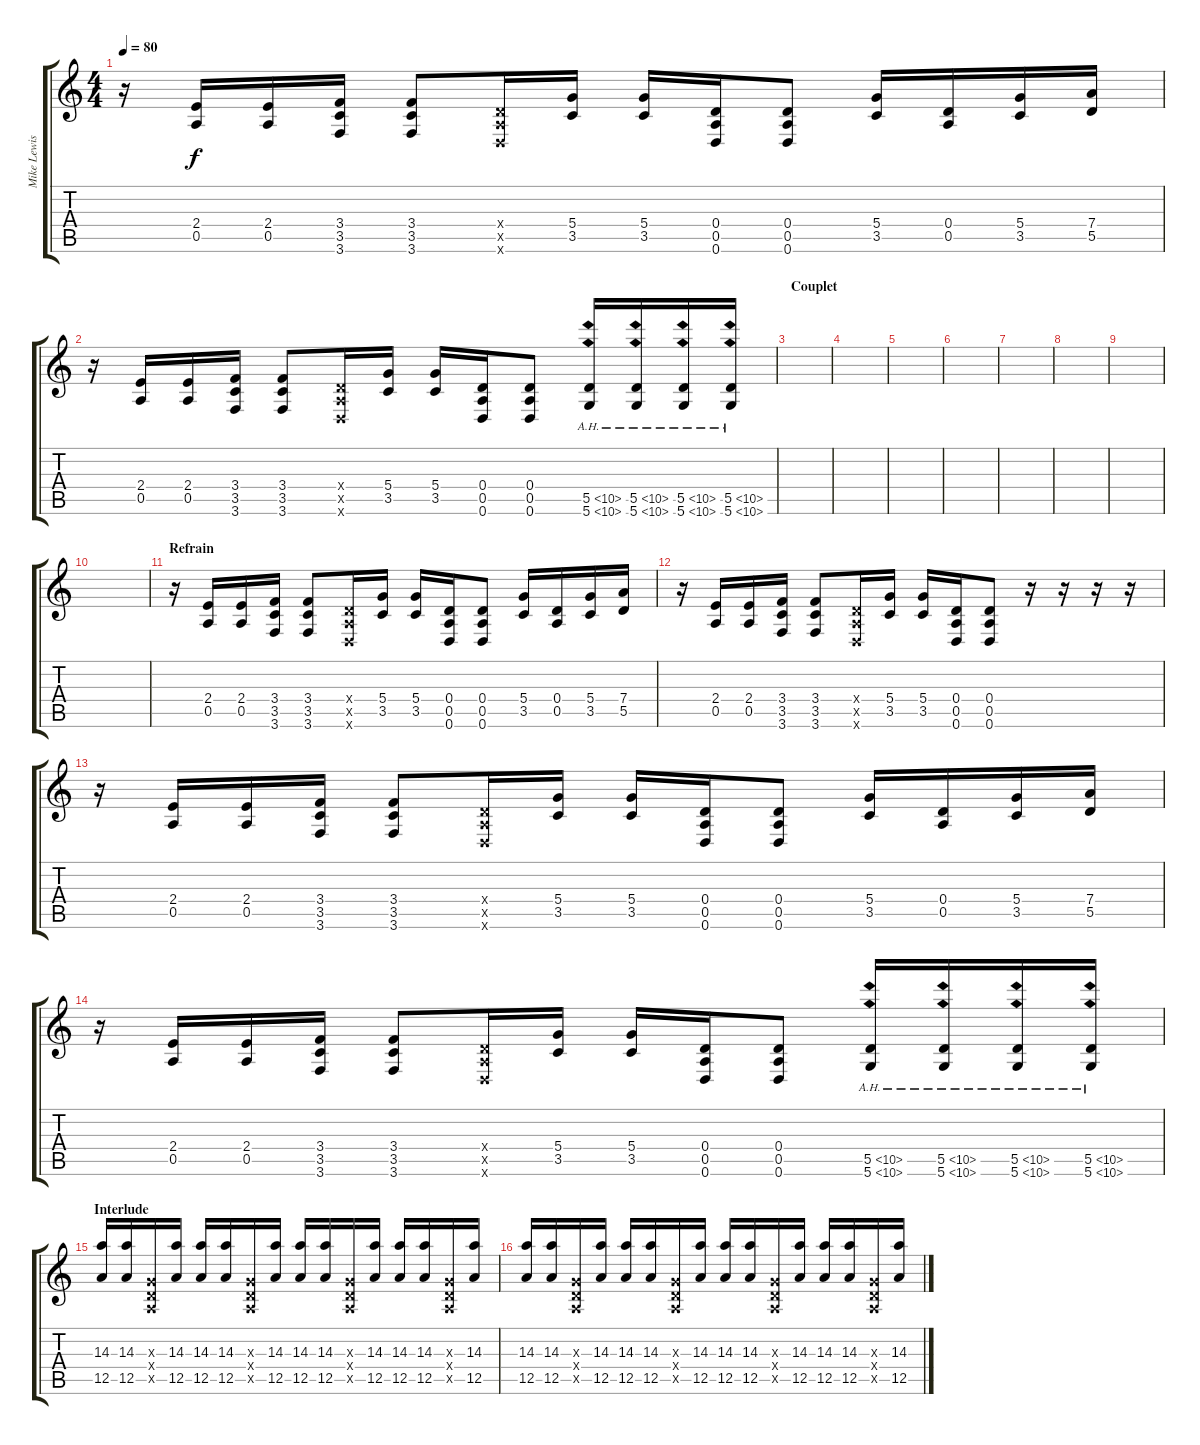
\track ("Mike Lewis" "Mike Lewis") {instrument distortionguitar}
\staff {score tabs}
\tuning (E4 B3 G3 D3 A2 D2) {hide}
\ts (4 4)
\tempo 80
\clef g2
\ks c
r.16{dy f} (2.4 0.5).16 (2.4 0.5).16 (3.4 3.5 3.6).16 (3.4 3.5 3.6).8 (0.4{x} 0.5{x} 0.6{x}).16 (5.4 3.5).16 (5.4 3.5).16 (0.4 0.5 0.6).16 (0.4 0.5 0.6).8 (5.4 3.5).16 (0.4 0.5).16 (5.4 3.5).16 (7.4 5.5).16 |
r.16 (2.4 0.5).16 (2.4 0.5).16 (3.4 3.5 3.6).16 (3.4 3.5 3.6).8 (0.4{x} 0.5{x} 0.6{x}).16 (5.4 3.5).16 (5.4 3.5).16 (0.4 0.5 0.6).16 (0.4 0.5 0.6).8 (5.5{ah 5} 5.6{ah 5}).16 (5.5{ah 5} 5.6{ah 5}).16 (5.5{ah 5} 5.6{ah 5}).16 (5.5{ah 5} 5.6{ah 5}).16 |
\section ("" "Couplet")
|
|
|
|
|
|
|
|
\section ("" "Refrain")
r.16 (2.4 0.5).16 (2.4 0.5).16 (3.4 3.5 3.6).16 (3.4 3.5 3.6).8 (0.4{x} 0.5{x} 0.6{x}).16 (5.4 3.5).16 (5.4 3.5).16 (0.4 0.5 0.6).16 (0.4 0.5 0.6).8 (5.4 3.5).16 (0.4 0.5).16 (5.4 3.5).16 (7.4 5.5).16 |
r.16 (2.4 0.5).16 (2.4 0.5).16 (3.4 3.5 3.6).16 (3.4 3.5 3.6).8 (0.4{x} 0.5{x} 0.6{x}).16 (5.4 3.5).16 (5.4 3.5).16 (0.4 0.5 0.6).16 (0.4 0.5 0.6).8 r.16 r.16 r.16 r.16 |
r.16 (2.4 0.5).16 (2.4 0.5).16 (3.4 3.5 3.6).16 (3.4 3.5 3.6).8 (0.4{x} 0.5{x} 0.6{x}).16 (5.4 3.5).16 (5.4 3.5).16 (0.4 0.5 0.6).16 (0.4 0.5 0.6).8 (5.4 3.5).16 (0.4 0.5).16 (5.4 3.5).16 (7.4 5.5).16 |
r.16 (2.4 0.5).16 (2.4 0.5).16 (3.4 3.5 3.6).16 (3.4 3.5 3.6).8 (0.4{x} 0.5{x} 0.6{x}).16 (5.4 3.5).16 (5.4 3.5).16 (0.4 0.5 0.6).16 (0.4 0.5 0.6).8 (5.5{ah 5} 5.6{ah 5}).16 (5.5{ah 5} 5.6{ah 5}).16 (5.5{ah 5} 5.6{ah 5}).16 (5.5{ah 5} 5.6{ah 5}).16 |
\section ("" "Interlude")
(14.3 12.5).16 (14.3 12.5).16 (0.3{x} 0.4{x} 0.5{x}).16 (14.3 12.5).16 (14.3 12.5).16 (14.3 12.5).16 (0.3{x} 0.4{x} 0.5{x}).16 (14.3 12.5).16 (14.3 12.5).16 (14.3 12.5).16 (0.3{x} 0.4{x} 0.5{x}).16 (14.3 12.5).16 (14.3 12.5).16 (14.3 12.5).16 (0.3{x} 0.4{x} 0.5{x}).16 (14.3 12.5).16 |
(14.3 12.5).16 (14.3 12.5).16 (0.3{x} 0.4{x} 0.5{x}).16 (14.3 12.5).16 (14.3 12.5).16 (14.3 12.5).16 (0.3{x} 0.4{x} 0.5{x}).16 (14.3 12.5).16 (14.3 12.5).16 (14.3 12.5).16 (0.3{x} 0.4{x} 0.5{x}).16 (14.3 12.5).16 (14.3 12.5).16 (14.3 12.5).16 (0.3{x} 0.4{x} 0.5{x}).16 (14.3 12.5).16
